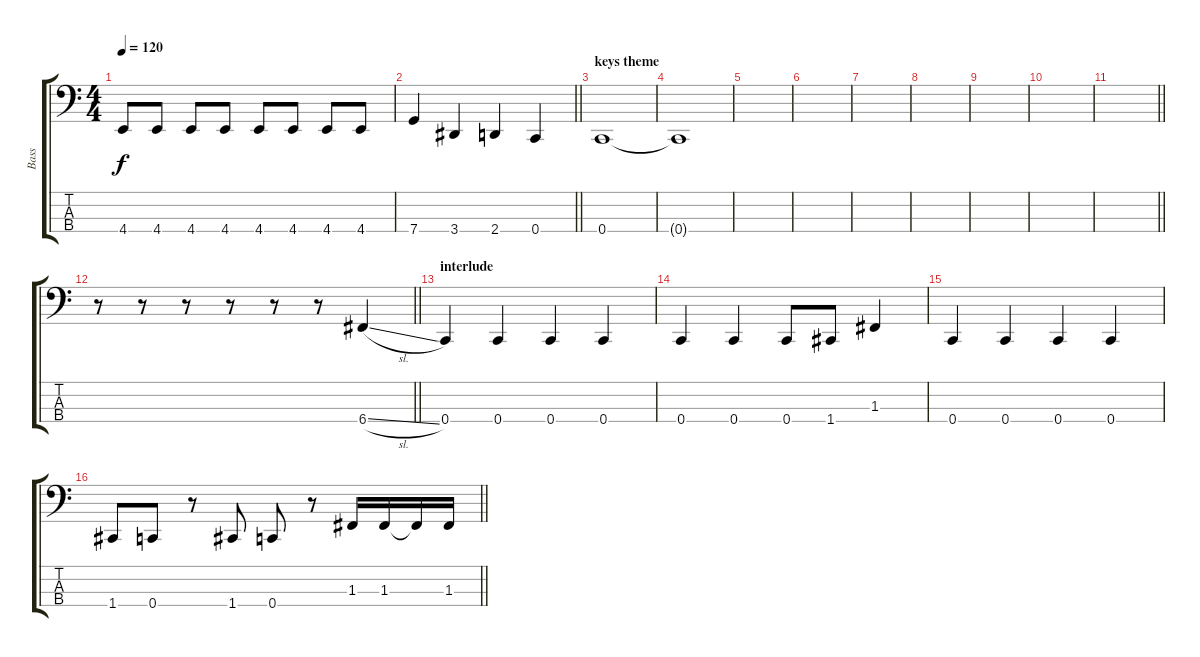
\track ("Bass" "Bass") {instrument slapbass2}
\staff {score tabs}
\tuning (Eb2 Bb1 F1 C1) {hide}
\ts (4 4)
\tempo 120
\clef f4
\ks c
4.4.8{dy f} 4.4.8 4.4.8 4.4.8 4.4.8 4.4.8 4.4.8 4.4.8 |
\barLineRight lightlight
7.4.4 3.4.4 2.4.4 0.4.4 |
\section ("" "keys theme")
0.4.1 |
0.4{t}.1 |
|
|
|
|
|
|
\barLineRight lightlight
|
\barLineRight lightlight
r.8 r.8 r.8 r.8 r.8 r.8 6.4{sl}.4 |
\section ("" "interlude")
0.4.4 0.4.4 0.4.4 0.4.4 |
0.4.4 0.4.4 0.4.8 1.4.8 1.3.4 |
0.4.4 0.4.4 0.4.4 0.4.4 |
\barLineRight lightlight
1.4.8 0.4.8 r.8 1.4.8 0.4.8 r.8 1.3.16 1.3.16 1.3{t}.16 1.3.16
